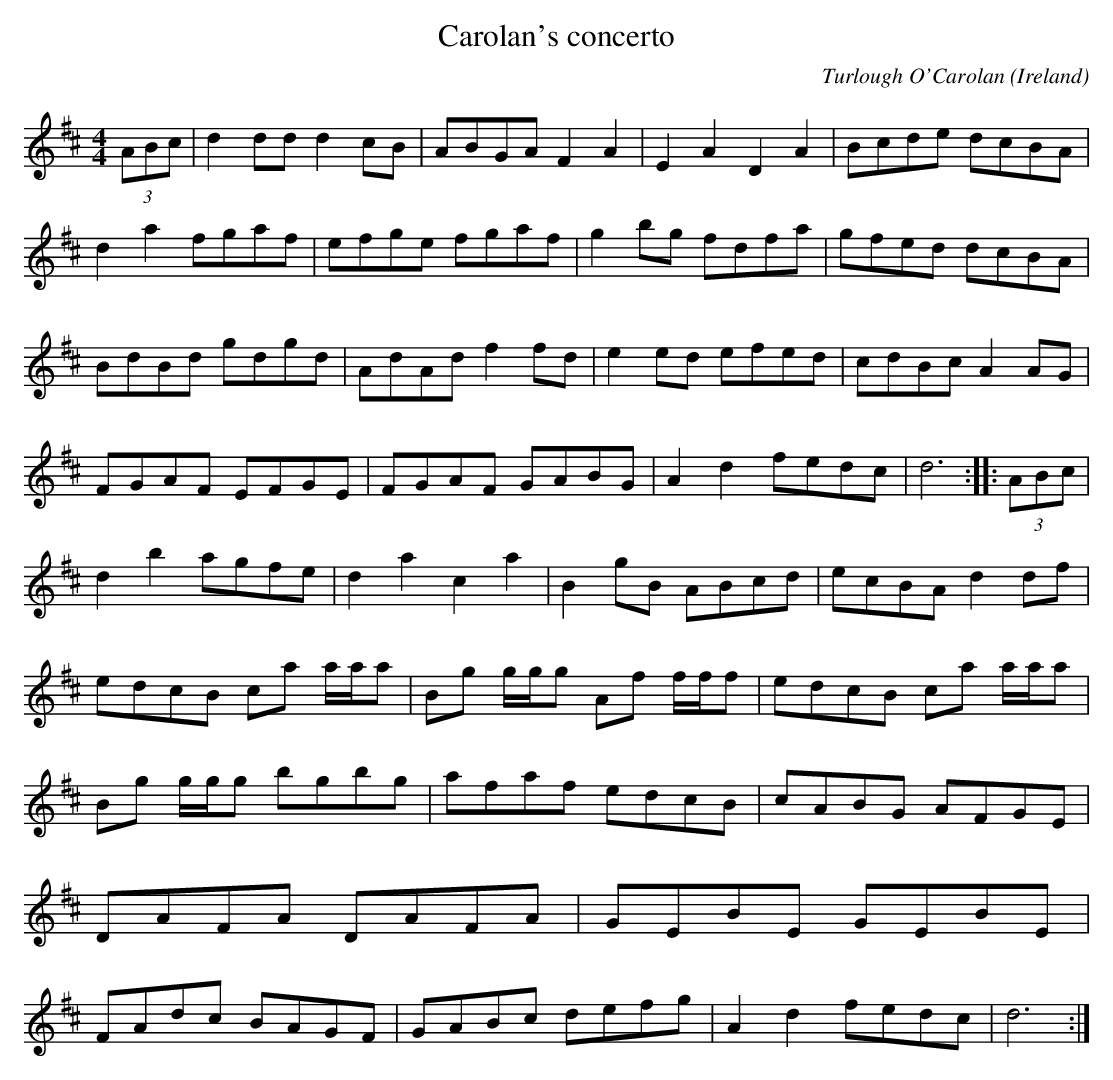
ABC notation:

X:1
T:Carolan's concerto
O:Ireland
M:4/4
C:Turlough O'Carolan
K:D
(3ABc|\
d2dd d2cB|ABGA F2A2|E2A2 D2A2|Bcde dcBA|\
d2a2 fgaf|efge fgaf|g2bg fdfa|gfed dcBA|\
BdBd gdgd|AdAd f2fd|e2ed efed|cdBc A2AG|\
FGAF EFGE|FGAF GABG|A2d2 fedc|d6::\
(3ABc|\
d2b2 agfe|d2a2 c2a2|B2gB ABcd|ecBA d2df|\
edcB ca a/a/a|Bg g/g/g Af f/f/f|edcB ca a/a/a|Bg g/g/g bgbg|\
afaf edcB|cABG AFGE|DAFA DAFA|GEBE GEBE|\
FAdc BAGF|GABc defg|A2d2 fedc|d6:|**
